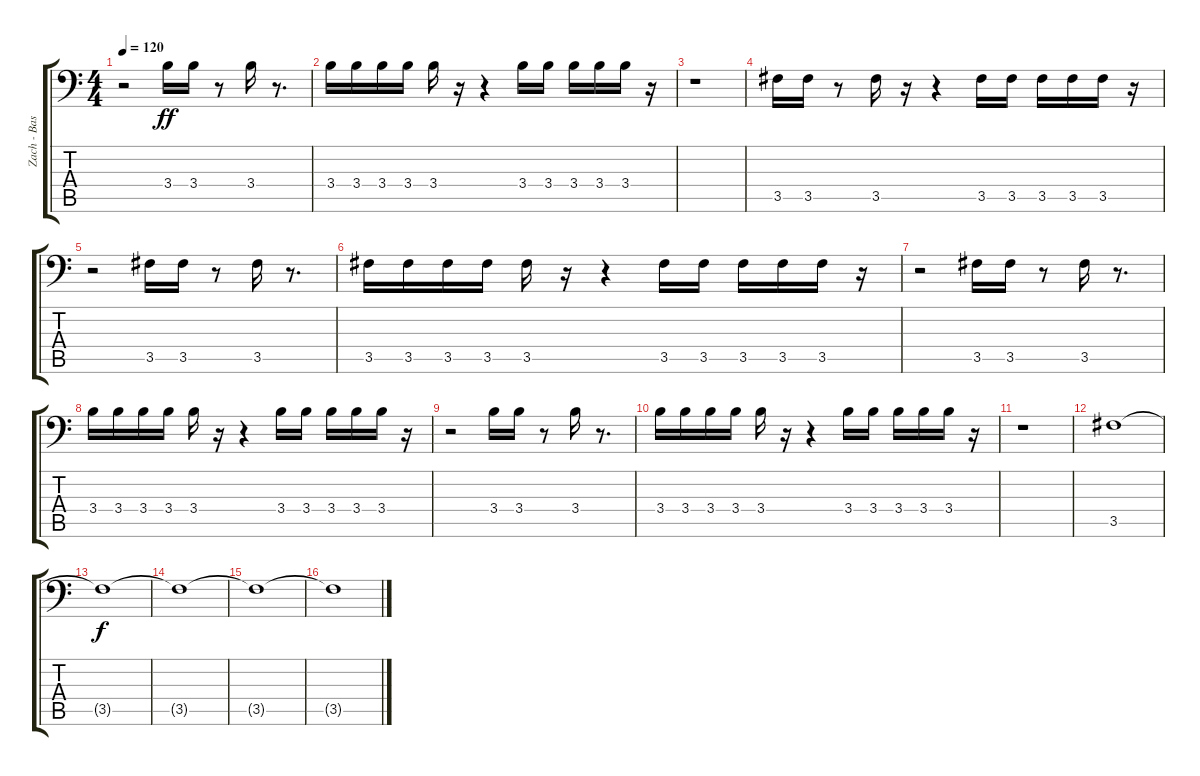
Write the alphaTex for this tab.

\track ("Zach - Bass" "Zach - Bas") {instrument electricbassfinger}
\staff {score tabs}
\tuning (Eb4 Gb3 Db3 Ab2 Eb2 Bb1) {hide}
\ts (4 4)
\tempo 120
\clef f4
\ks c
r.2{dy ff} 3.4.16 3.4.16 r.8 3.4.16 r.8{d} |
3.4.16 3.4.16 3.4.16 3.4.16 3.4.16 r.16 r.4 3.4.16 3.4.16 3.4.16 3.4.16 3.4.16 r.16 |
r.1 |
3.5.16 3.5.16 r.8 3.5.16 r.16 r.4 3.5.16 3.5.16 3.5.16 3.5.16 3.5.16 r.16 |
r.2 3.5.16 3.5.16 r.8 3.5.16 r.8{d} |
3.5.16 3.5.16 3.5.16 3.5.16 3.5.16 r.16 r.4 3.5.16 3.5.16 3.5.16 3.5.16 3.5.16 r.16 |
r.2 3.5.16 3.5.16 r.8 3.5.16 r.8{d} |
3.4.16 3.4.16 3.4.16 3.4.16 3.4.16 r.16 r.4 3.4.16 3.4.16 3.4.16 3.4.16 3.4.16 r.16 |
r.2 3.4.16 3.4.16 r.8 3.4.16 r.8{d} |
3.4.16 3.4.16 3.4.16 3.4.16 3.4.16 r.16 r.4 3.4.16 3.4.16 3.4.16 3.4.16 3.4.16 r.16 |
r.1 |
3.5.1 |
3.5{t}.1{dy f} |
3.5{t}.1 |
3.5{t}.1 |
3.5{t}.1
